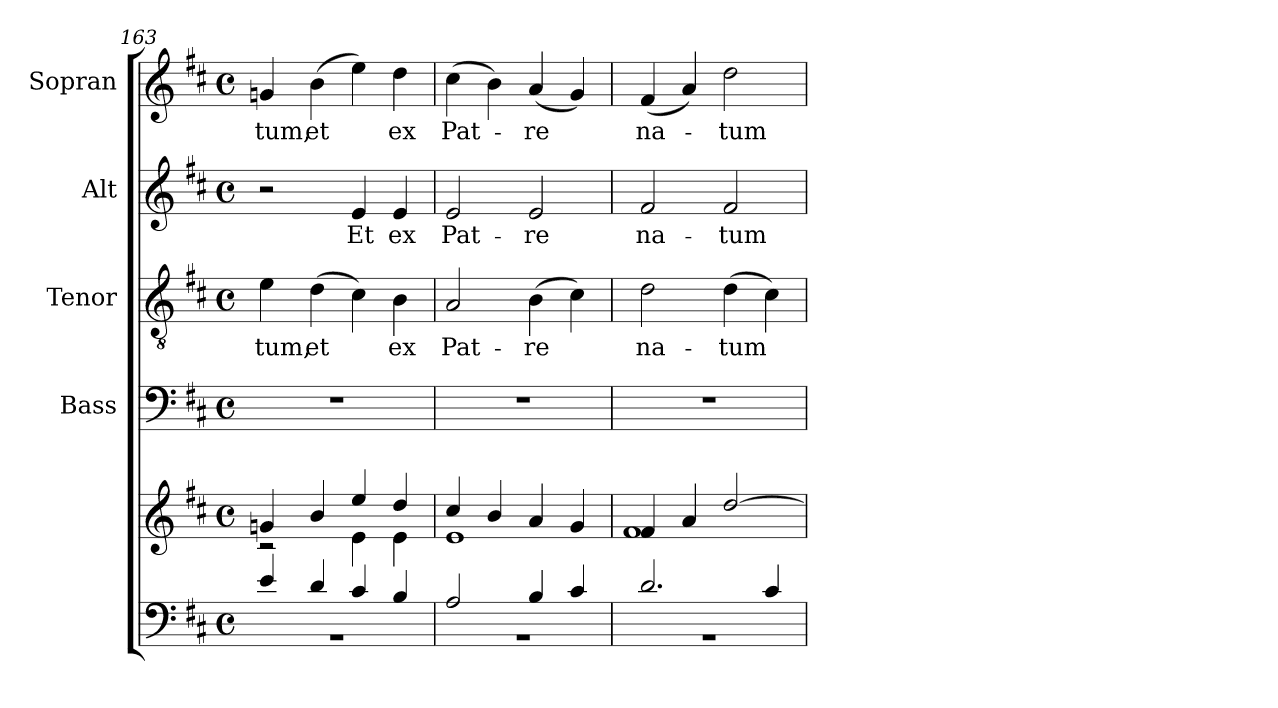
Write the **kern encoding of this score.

**kern	**kern	**kern	**kern	**text	**kern	**text	**kern	**text
*part5	*part5	*part4	*part3	*part3	*part2	*part2	*part1	*part1
*staff6	*staff5	*staff4	*staff3	*staff3	*staff2	*staff2	*staff1	*staff1
*	*	*I"Bass	*I"Tenor	*	*I"Alt	*	*I"Sopran	*
*	*	*I'B.	*I'T.	*	*I'A.	*	*I'S.	*
*clefF4	*clefG2	*clefF4	*clefGv2	*	*clefG2	*	*clefG2	*
*k[f#c#]	*k[f#c#]	*k[f#c#]	*k[f#c#]	*	*k[f#c#]	*	*k[f#c#]	*
*D:	*D:	*D:	*D:	*	*D:	*	*D:	*
*M4/4	*M4/4	*M4/4	*M4/4	*	*M4/4	*	*M4/4	*
*met(c)	*met(c)	*met(c)	*met(c)	*	*met(c)	*	*met(c)	*
=163	=163	=163	=163	=163	=163	=163	=163	=163
*^	*^	*	*	*	*	*	*	*
!	!	!	!	!	!	!LO:LY:b	!	!	!	!LO:LY:b
4e/	1rBB	4gn/	2rd	1r	4e\	-tum,	2r	.	4gn/	-tum,
!	!	!	!	!	!	!LO:LY:b	!	!	!	!LO:LY:b
4d/	.	4b/	.	.	(>4d\	et	.	.	(>4b\	et
!	!	!	!	!	!	!	!	!LO:LY:b	!	!
4c#/	.	4ee/	4e\	.	4c#\)	.	4e/	Et	4ee\)	.
!	!	!	!	!	!	!LO:LY:b	!	!LO:LY:b	!	!LO:LY:b
4B/	.	4dd/	4e\	.	4B\	ex	4e/	ex	4dd\	ex
!!LO:PB:g=z
=164	=164	=164	=164	=164	=164	=164	=164	=164	=164	=164
!	!	!	!	!	!	!LO:LY:b	!	!LO:LY:b	!	!LO:LY:b
2A/	1rBB	4cc#/	1e	1r	2A/	Pat-	2e/	Pat-	(>4cc#\	Pat-
.	.	4b/	.	.	.	.	.	.	4b\)	.
!	!	!	!	!	!	!LO:LY:b	!	!LO:LY:b	!	!LO:LY:b
4B/	.	4a/	.	.	(>4B\	-re	2e/	-re	(<4a/	-re
4c#/	.	4g/	.	.	4c#\)	.	.	.	4g/)	.
=165	=165	=165	=165	=165	=165	=165	=165	=165	=165	=165
!	!	!	!	!	!	!LO:LY:b	!	!LO:LY:b	!	!LO:LY:b
2.d/	1rBB	4f#/	1f#	1r	2d\	na-	2f#/	na-	(<4f#/	na-
.	.	4a/	.	.	.	.	.	.	4a/)	.
!	!	!	!	!	!	!LO:LY:b	!	!LO:LY:b	!	!LO:LY:b
.	.	[>2dd/	.	.	(>4d\	-tum	2f#/	-tum	2dd\	-tum
4c#/	.	.	.	.	4c#\)	.	.	.	.	.
*v	*v	*	*	*	*	*	*	*	*	*
*	*v	*v	*	*	*	*	*	*	*
=	=	=	=	=	=	=	=	=
*-	*-	*-	*-	*-	*-	*-	*-	*-
